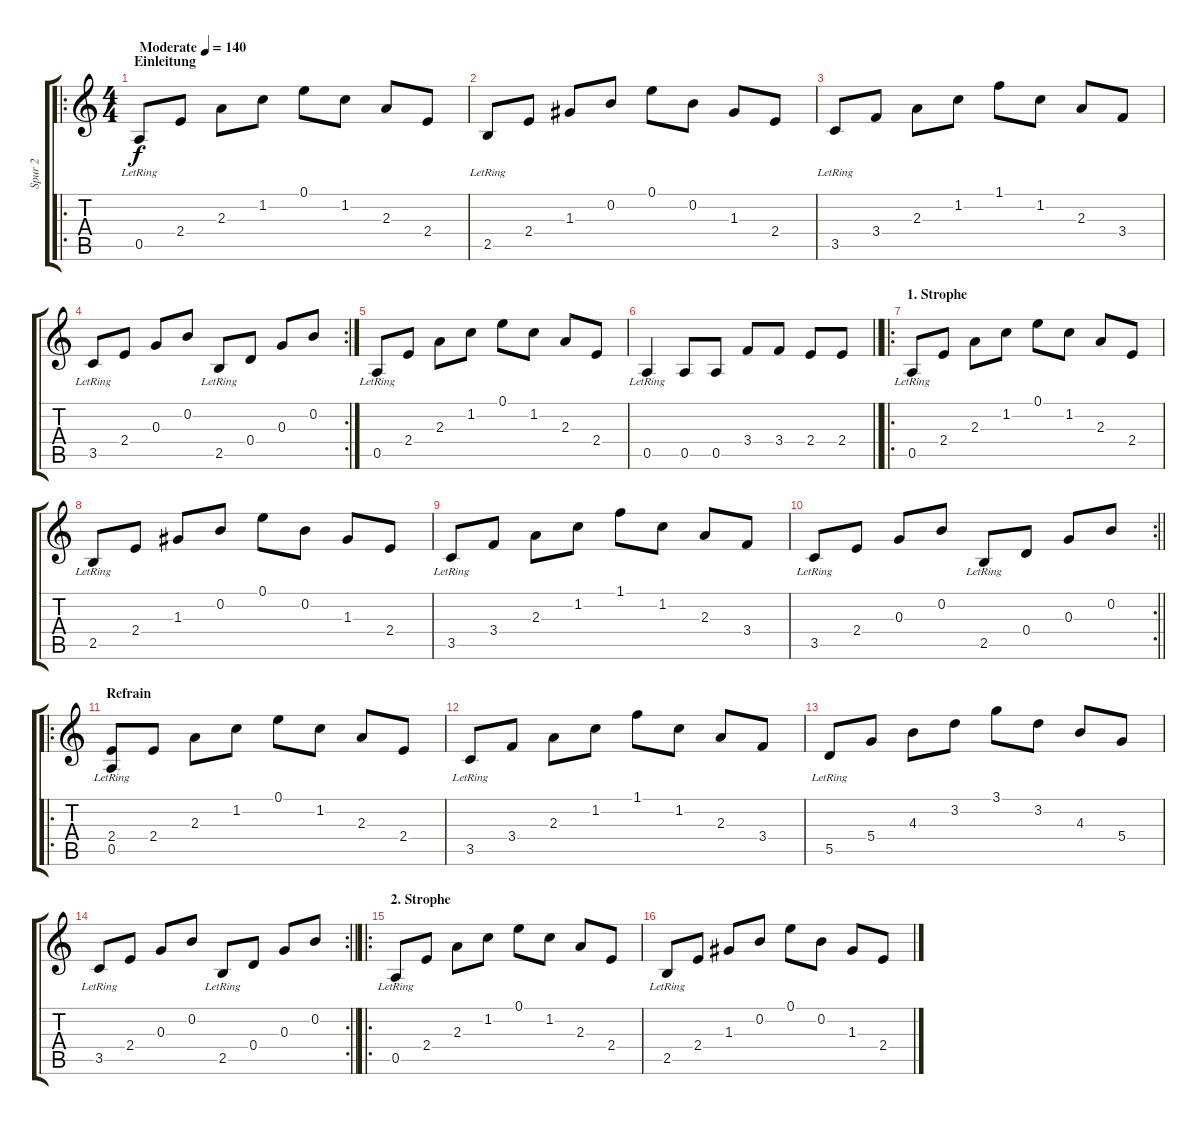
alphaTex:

\track ("Spur 2" "Spur 2") {instrument electricguitarjazz}
\staff {score tabs}
\tuning (E4 B3 G3 D3 A2 E2) {hide}
\ro
\ts (4 4)
\section ("" "Einleitung")
\tempo (140 "Moderate")
\clef g2
\ks c
0.5{lr}.8{dy f instrument electricguitarjazz} 2.4.8 2.3.8 1.2.8 0.1.8 1.2.8 2.3.8 2.4.8 |
2.5{lr}.8 2.4.8 1.3.8 0.2.8 0.1.8 0.2.8 1.3.8 2.4.8 |
3.5{lr}.8 3.4.8 2.3.8 1.2.8 1.1.8 1.2.8 2.3.8 3.4.8 |
\rc 2
3.5{lr}.8 2.4.8 0.3.8 0.2.8 2.5{lr}.8 0.4.8 0.3.8 0.2.8 |
0.5{lr}.8 2.4.8 2.3.8 1.2.8 0.1.8 1.2.8 2.3.8 2.4.8 |
\barLineRight lightlight
0.5{lr}.4 0.5.8 0.5.8 3.4.8 3.4.8 2.4.8 2.4.8 |
\ro
\section ("" "1. Strophe")
0.5{lr}.8 2.4.8 2.3.8 1.2.8 0.1.8 1.2.8 2.3.8 2.4.8 |
2.5{lr}.8 2.4.8 1.3.8 0.2.8 0.1.8 0.2.8 1.3.8 2.4.8 |
3.5{lr}.8 3.4.8 2.3.8 1.2.8 1.1.8 1.2.8 2.3.8 3.4.8 |
\rc 2
\barLineRight lightlight
3.5{lr}.8 2.4.8 0.3.8 0.2.8 2.5{lr}.8 0.4.8 0.3.8 0.2.8 |
\ro
\section ("" "Refrain")
(2.4 0.5{lr}).8 2.4.8 2.3.8 1.2.8 0.1.8 1.2.8 2.3.8 2.4.8 |
3.5{lr}.8 3.4.8 2.3.8 1.2.8 1.1.8 1.2.8 2.3.8 3.4.8 |
5.5{lr}.8 5.4.8 4.3.8 3.2.8 3.1.8 3.2.8 4.3.8 5.4.8 |
\rc 2
\barLineRight lightlight
3.5{lr}.8 2.4.8 0.3.8 0.2.8 2.5{lr}.8 0.4.8 0.3.8 0.2.8 |
\ro
\section ("" "2. Strophe")
0.5{lr}.8 2.4.8 2.3.8 1.2.8 0.1.8 1.2.8 2.3.8 2.4.8 |
2.5{lr}.8 2.4.8 1.3.8 0.2.8 0.1.8 0.2.8 1.3.8 2.4.8
